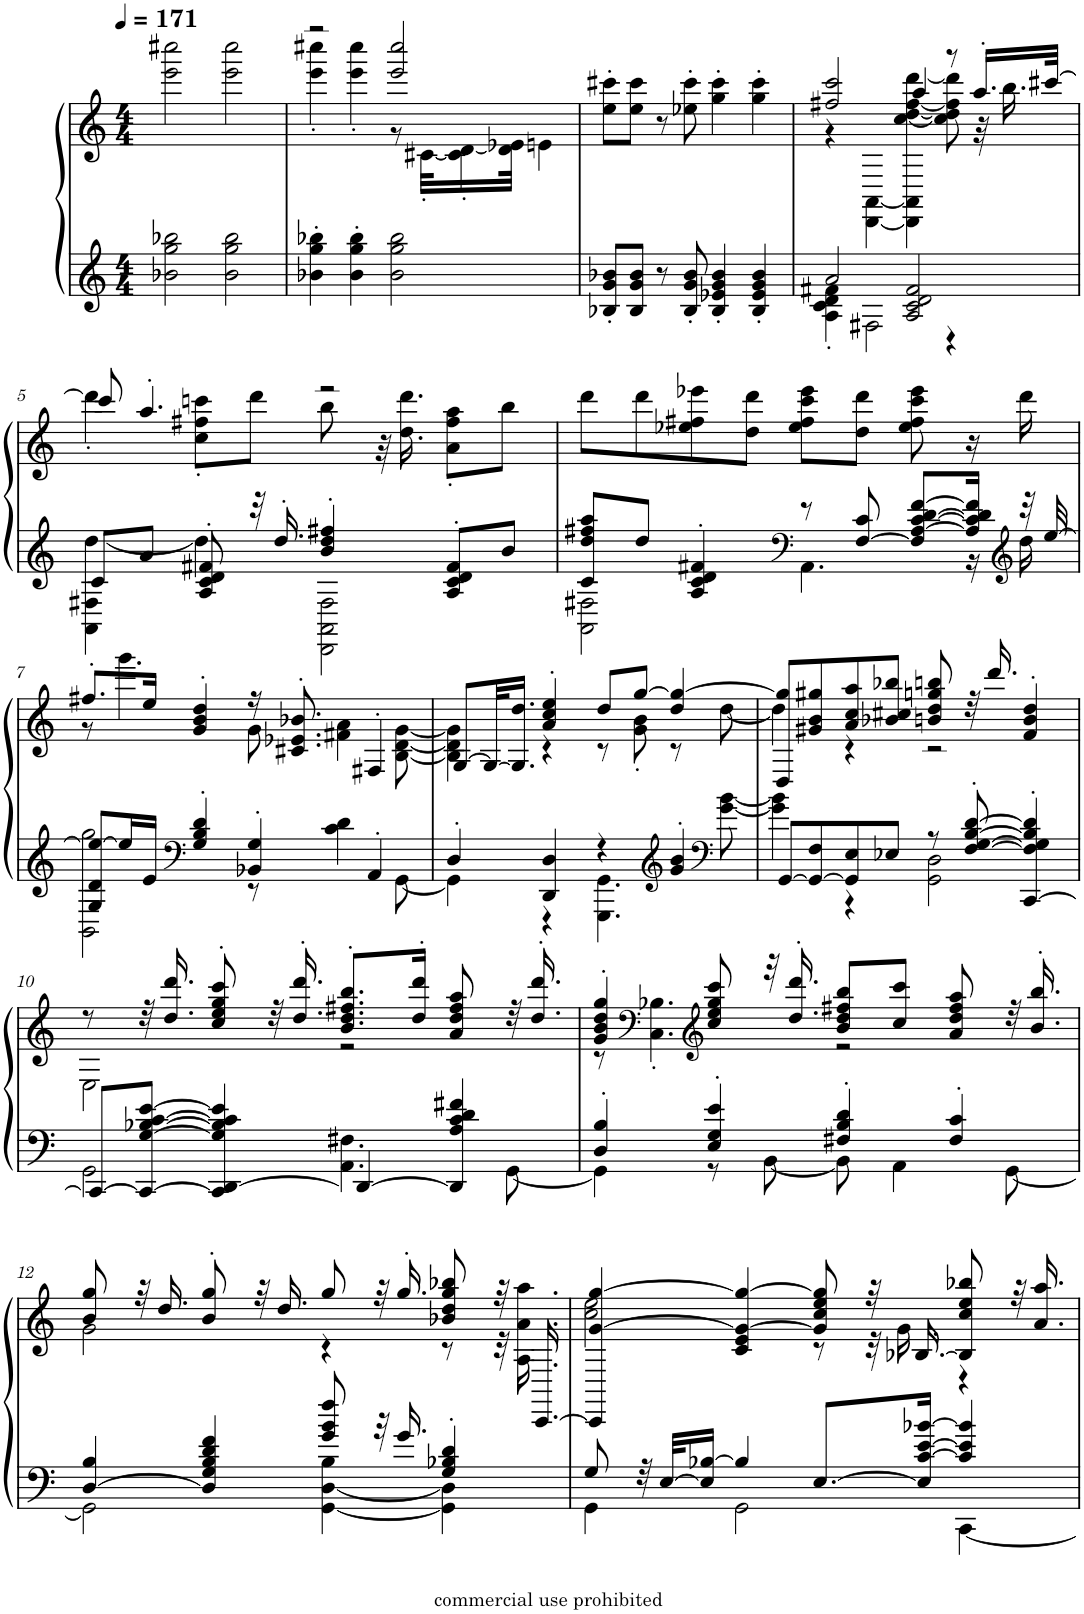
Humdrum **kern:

**kern	**kern
*part1	*part1
*staff2	*staff1
*I"Piano, Railroad Blues - QRS Word Roll #1141	*
*I'Pno.	*
*clefG2	*clefG2
*k[]	*k[]
*M4/4	*M4/4
*MM171	*MM171
=1	=1
2b-X\ 2gg\ 2bb-X\	2eee\ 2cccc#X\
2b-\ 2gg\ 2bb-\	2eee\ 2cccc#\
=2	=2
*	*^
4b-X\' 4gg\' 4bb-X\'	2r	4eee\' 4cccc#X\'
4b-\' 4gg\' 4bb-\'	.	4eee\' 4cccc#\'
2b-\ 2gg\ 2bb-\	2eee/ 2cccc#/	8r
.	.	[32c#X'\KLL
.	.	16c#\]' [16d\'
.	.	32d\] 32e-X\JJk
.	.	4en\
*	*v	*v
=3	=3
8B-X/' 8g/' 8b-X/'L	8ee\' 8ccc#X\'L
8B-/ 8g/ 8b-/J	8ee\ 8ccc#\J
8r	8r
8B-/' 8g/' 8b-/'	8ee-X\' 8ccc#\'
4B-/' 4e-X/' 4g/' 4b-/'	4gg\' 4ccc#\'
4B-/' 4e-/' 4g/' 4b-/'	4gg\' 4ccc#\'
=4	=4
*^	*^
2a/	4A\' 4c\' 4d\' 4f#X\'	2ff#X/ 2ccc/	4r
.	2F#X\	.	[4DD\ [4AA\
2A/ 2c/ 2d/ 2f#/	.	4aa/	4DD\] 4AA\] [4cc\ [4dd\ [4ff#\ [4ddd\
.	4r	8r	8cc\] 8dd\] 8ff#\] 8ddd\]
.	.	16.aa'/LL	32r
.	.	.	16.bb\
.	.	[32ccc#X/JJk	.
!!LO:LB:g=z	!!
=5	=5	=5	=5
8c/L	4AA\ 4F#X\ [4dd\	8ccc#/]	4ddd'\
8a/J	.	4.aa'/	.
8A/' 8c/' 8d/' 8f#X/'	4dd\]	.	8cc\' 8ff#X\' 8cccn\'L
32r	.	.	8ddd\J
16.dd'/	.	.	.
4b/' 4dd/' 4ff#X/'	2DD\ 2AA\ 2F#\	2r	8bb\
.	.	.	32r
.	.	.	16.dd\ 16.ddd\
8A/' 8c/' 8d/' 8f#/'L	.	.	8a\' 8ff#\' 8aa\'L
8b/J	.	.	8bb\J
*	*	*v	*v
=6	=6	=6
8c/ 8dd/ 8ff#X/ 8aa/L	2AA\ 2F#X\	8ddd\L
8dd/J	.	8ddd\
4A/' 4c/' 4d/' 4f#X/'	.	8ee-X\ 8ff#X\ 8eee-X\
.	.	8dd\ 8ddd\J
*clefF4	*	*
8r	4.AA\	8ee-\ 8ff#\ 8ccc\ 8eee-\L
[8F#/ 8c/	.	8dd\ 8ddd\J
8F#/] [8A/ [8c/ [8d/ [8f#/L	.	8ee-\ 8ff#\ 8ccc\ 8eee-\
16A/] 16c/] 16d/] 16f#/]Jk	16r	16r
*clefG2	*	*
32r	16dd\	16ddd\
[32ee/	.	.
!!LO:LB:g=z
=7	=7	=7
*	*	*^
8G/ 8d/ 8ee/_L	2BB\ 2gg\	8.ff#X'/L	8r
16ee/L]	.	.	4.ggg\
16e/JJ	.	16ee/Jk	.
*clefF4	*	*	*
4G/' 4B/' 4d/'	.	4g/' 4b/' 4dd/'	.
4BB-X/' 4G/'	8r	16r	8g\
.	.	8.c#X/' 8.e-X/' 8.b-X/'	.
.	4c\ 4d\	.	4f#X\ 4a\
4AA'/	.	4F#X'/	.
.	[8GG\	.	[8B\ [8d\ [8g\
=8	=8	=8	=8
4D'/	4GG\]	[8G/L	4B\] 4d\] 4g\]
.	.	32G/KL_	.
.	.	16.G/] 16.dd/JJ	.
4DD/ 4D/	4r	4a/' 4cc/' 4ee/'	4r
4r	4.GGG\ 4.GG\	8dd/L	8r
.	.	[8gg/J	8g\' 8b\'
*clefG2	*	*	*
4g/' 4b/'	.	4dd/ 4gg/_	8r
*clefF4	*	*	*
.	[8g\ [8b\	.	[8dd\
=9	=9	=9	=9
[8GG/L	4g\] 4b\]	8D/ 8gg/]L	4dd\]
8GG/_ 8F/	.	8g#X/ 8b/ 8gg#X/	.
8GG/] 8E/	4r	8a/ 8cc/ 8aa/	4r
8E-X/J	.	8b-X/ 8cc#X/ 8bb-X/J	.
8r	2GG\ 2D\	8bn/ 8dd/ 8ggn/ 8bbn/	2r
[8F/' [8G/' [8B/' [8d/'	.	32r	.
.	.	16.ddd/	.
[4CC/' 4F/]' 4G/]' 4B/]' 4d/]'	.	4f/' 4b/' 4dd/'	.
!!LO:LB:g=z	!!
=10	=10	=10	=10
8CC/L_	2GG\	8r	2E\
8CC/_ [8G/ [8B-X/ [8c/ [8e/J	.	32r	.
.	.	16.dd/ 16.ddd/	.
4CC/] [4DD/ 4G/] 4B-/] 4c/] 4e/]	.	8cc/' 8ee/' 8gg/' 8ccc/'	.
.	.	32r	.
.	.	16.dd/' 16.ddd/'	.
4DD/_	4.AA\ 4.F#X\	8.b/' 8.dd/' 8.ff#X/' 8.bb/'L	2r
.	.	16dd/' 16ddd/'Jk	.
4DD/] 4A/ 4c/ 4d/ 4f#X/	.	8a/ 8dd/ 8ff#/ 8aa/	.
.	[8GG\	32r	.
.	.	16.dd/' 16.ddd/'	.
=11	=11	=11	=11
4D/' 4B/'	4GG\]	4g/' 4b/' 4dd/' 4gg/'	8r
*	*	*clefF4	*
.	.	.	4.C\' 4.B-X\'
*	*	*clefG2	*
4E/' 4G/' 4e/'	8r	8cc/ 8ee/ 8gg/ 8ccc/	.
.	[8BB\	32r	.
.	.	16.dd/' 16.ddd/'	.
4F#X/' 4B/' 4d/'	8BB\]	8b/ 8dd/ 8ff#X/ 8bb/L	2r
.	4AA\	8cc/ 8ccc/J	.
4F#/' 4c/'	.	8a/ 8dd/ 8ff#/ 8aa/	.
.	[8GG\	32r	.
.	.	16.b/' 16.bb/'	.
!!LO:LB:g=z	!!
=12	=12	=12	=12
[4D/ 4B/	2GG\]	8b/ 8gg/	2g\
.	.	32r	.
.	.	16.dd/	.
4D/] 4G/ 4B/ 4d/ 4f/	.	8b/' 8gg/'	.
.	.	32r	.
.	.	16.dd/	.
8g/ 8b/ 8ff/	[4GG\ [4D\ 4B\	8gg/	4r
32r	.	32r	.
16.g/	.	16.gg'/	.
4G/' 4B-X/' 4d/'	4GG\] 4D\]	8b-X/ 8dd/ 8gg/ 8bb-X/	8r
.	.	32r	32r
.	.	[16.CC/	16.A\ 16.a\ 16.aa\
=13	=13	=13	=13
8G/	4GG\	4CC/] [4g/ [4gg/	2cc\ 2ee\
32r	.	.	.
[32E/KLL	.	.	.
16E/] [16B-X/JJ	.	.	.
4B-/]	2GG\	4c/ 4e/ 4g/_ 4gg/_	.
[8.E/L	.	8g/] 8cc/ 8ee/ 8gg/]	8r
.	.	32r	32r
.	.	[16.B-X/	16.g\
16E/] [16c/ [16e/ [16b-X/Jk	.	.	.
4c/] 4e/] 4b-/]	[4CC\	8B-/] 8cc/ 8ee/ 8bb-X/	4r
.	.	32r	.
.	.	16.a/ 16.aa/	.
*v	*v	*	*
*	*v	*v
=	=
*-	*-
